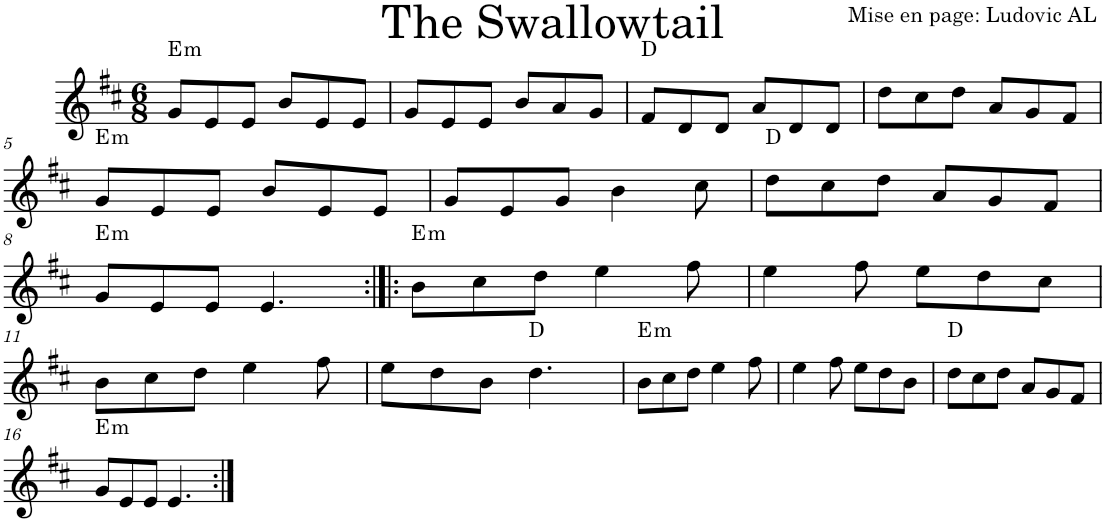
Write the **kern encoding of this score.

**kern	**harte
*part1	*part1
*staff1	*
*I"Violon	*
*I'Vln.	*
*clefG2	*
*k[f#c#]	*
*M6/8	*
=1	=1
!	!LO:H:kt=m
8g/L	E:min
8e/	.
8e/J	.
8b/L	.
8e/	.
8e/J	.
=2	=2
8g/L	.
8e/	.
8e/J	.
8b/L	.
8a/	.
8g/J	.
=3	=3
8f#/L	D:maj
8d/	.
8d/J	.
8a/L	.
8d/	.
8d/J	.
=4	=4
8dd\L	.
8cc#\	.
8dd\J	.
8a/L	.
8g/	.
8f#/J	.
!!LO:LB:g=z
=5	=5
!	!LO:H:kt=m
8g/L	E:min
8e/	.
8e/J	.
8b/L	.
8e/	.
8e/J	.
=6	=6
8g/L	.
8e/	.
8g/J	.
4b\	.
8cc#\	.
=7	=7
8dd\L	D:maj
8cc#\	.
8dd\J	.
8a/L	.
8g/	.
8f#/J	.
!!LO:LB:g=z
=8	=8
!	!LO:H:kt=m
8g/L	E:min
8e/	.
8e/J	.
4.e/	.
=9:|!|:	=9:|!|:
!	!LO:H:kt=m
8b\L	E:min
8cc#\	.
8dd\J	.
4ee\	.
8ff#\	.
=10	=10
4ee\	.
8ff#\	.
8ee\L	.
8dd\	.
8cc#\J	.
!!LO:LB:g=z
=11	=11
8b\L	.
8cc#\	.
8dd\J	.
4ee\	.
8ff#\	.
=12	=12
8ee\L	.
8dd\	.
8b\J	.
4.dd\	D:maj
=13	=13
!	!LO:H:kt=m
8b\L	E:min
8cc#\	.
8dd\J	.
4ee\	.
8ff#\	.
=14	=14
4ee\	.
8ff#\	.
8ee\L	.
8dd\	.
8b\J	.
=15	=15
8dd\L	D:maj
8cc#\	.
8dd\J	.
8a/L	.
8g/	.
8f#/J	.
!!LO:LB:g=z
=16	=16
!	!LO:H:kt=m
8g/L	E:min
8e/	.
8e/J	.
4.e/	.
=:|!	=:|!
*-	*-
